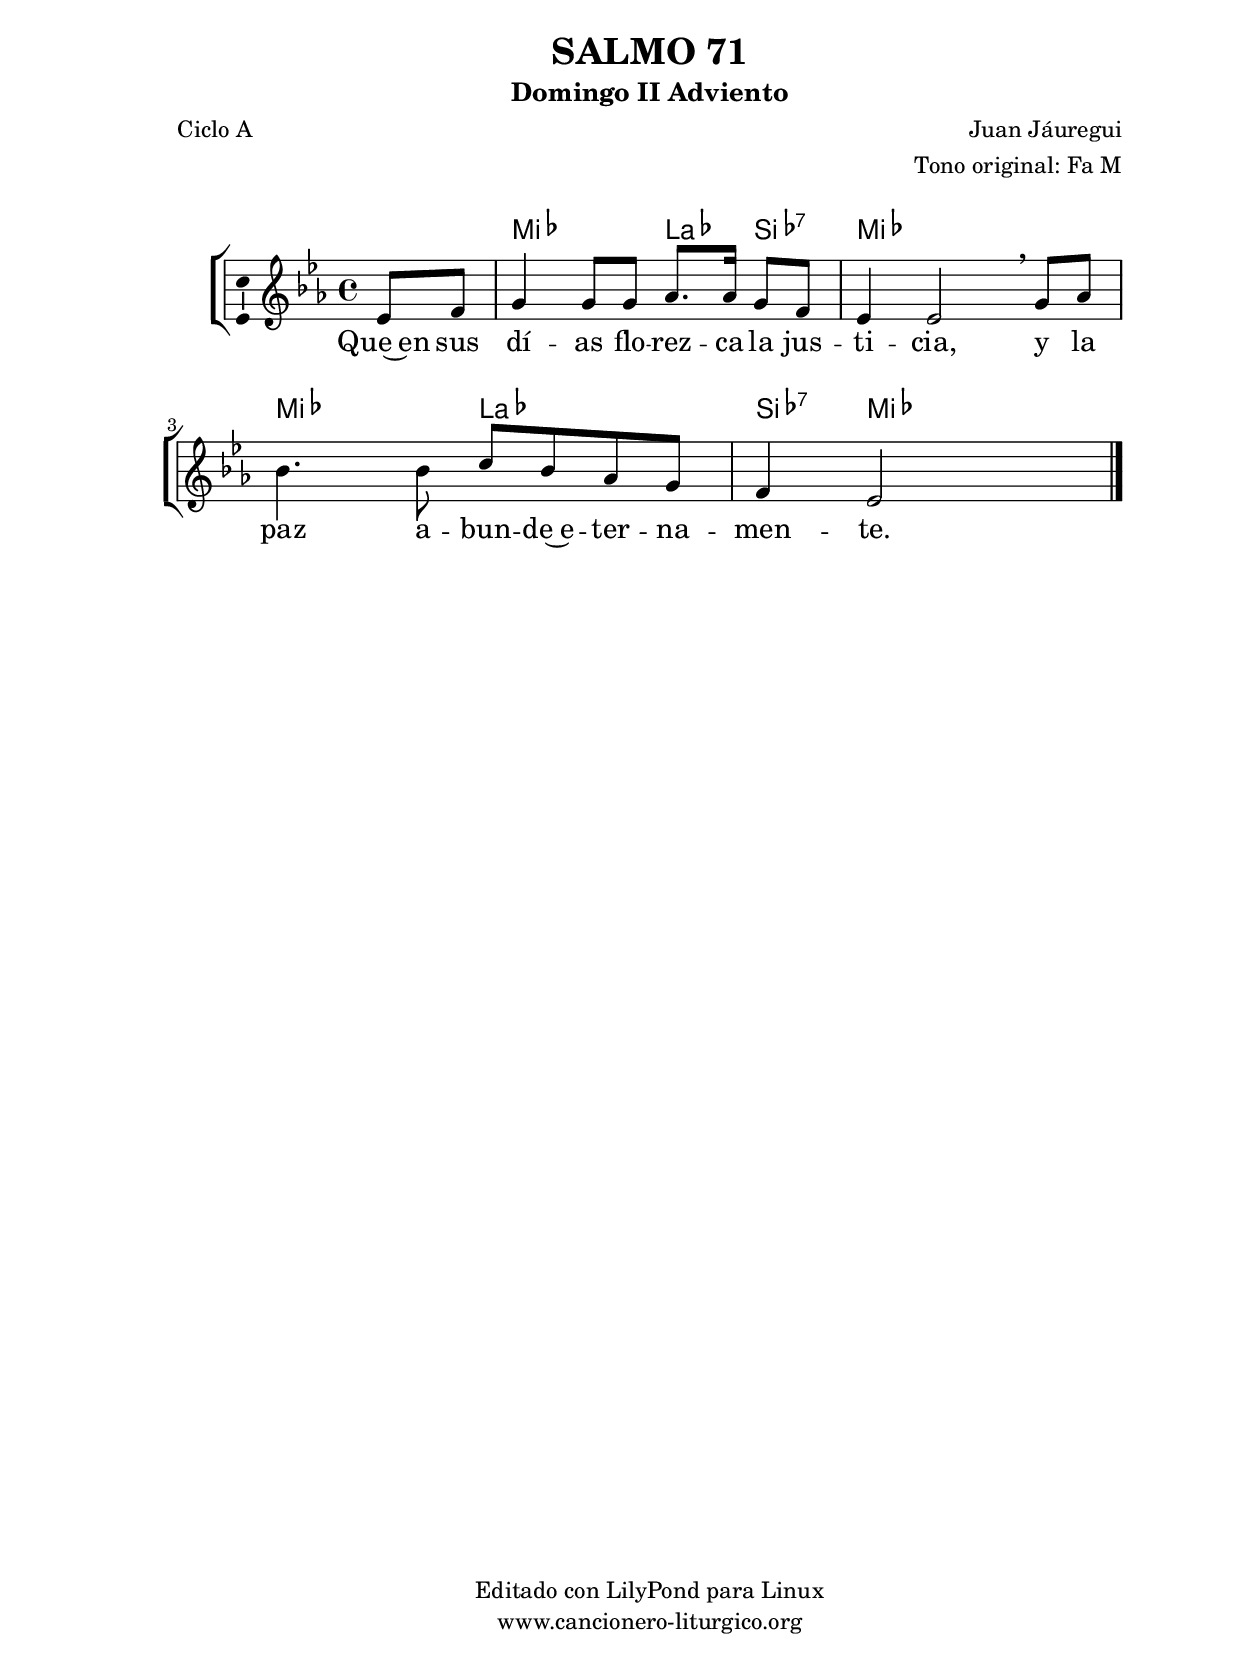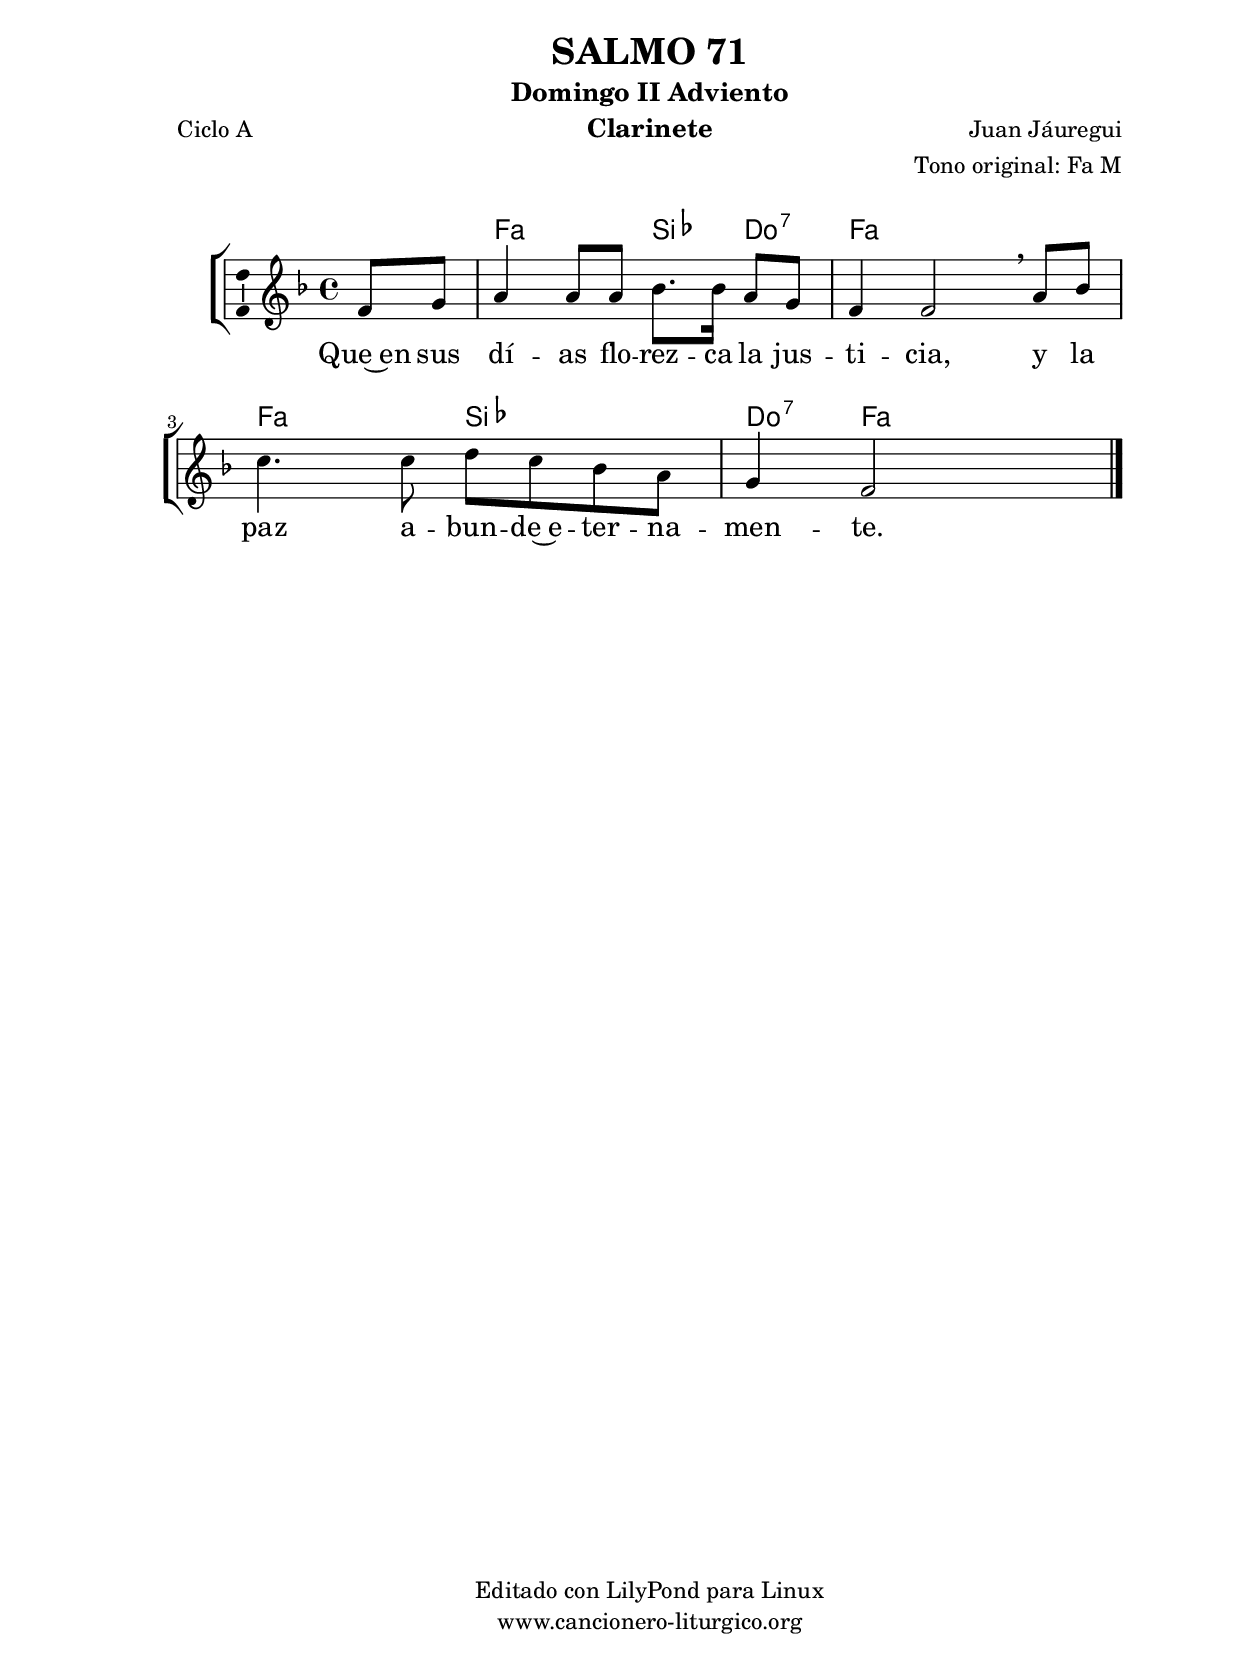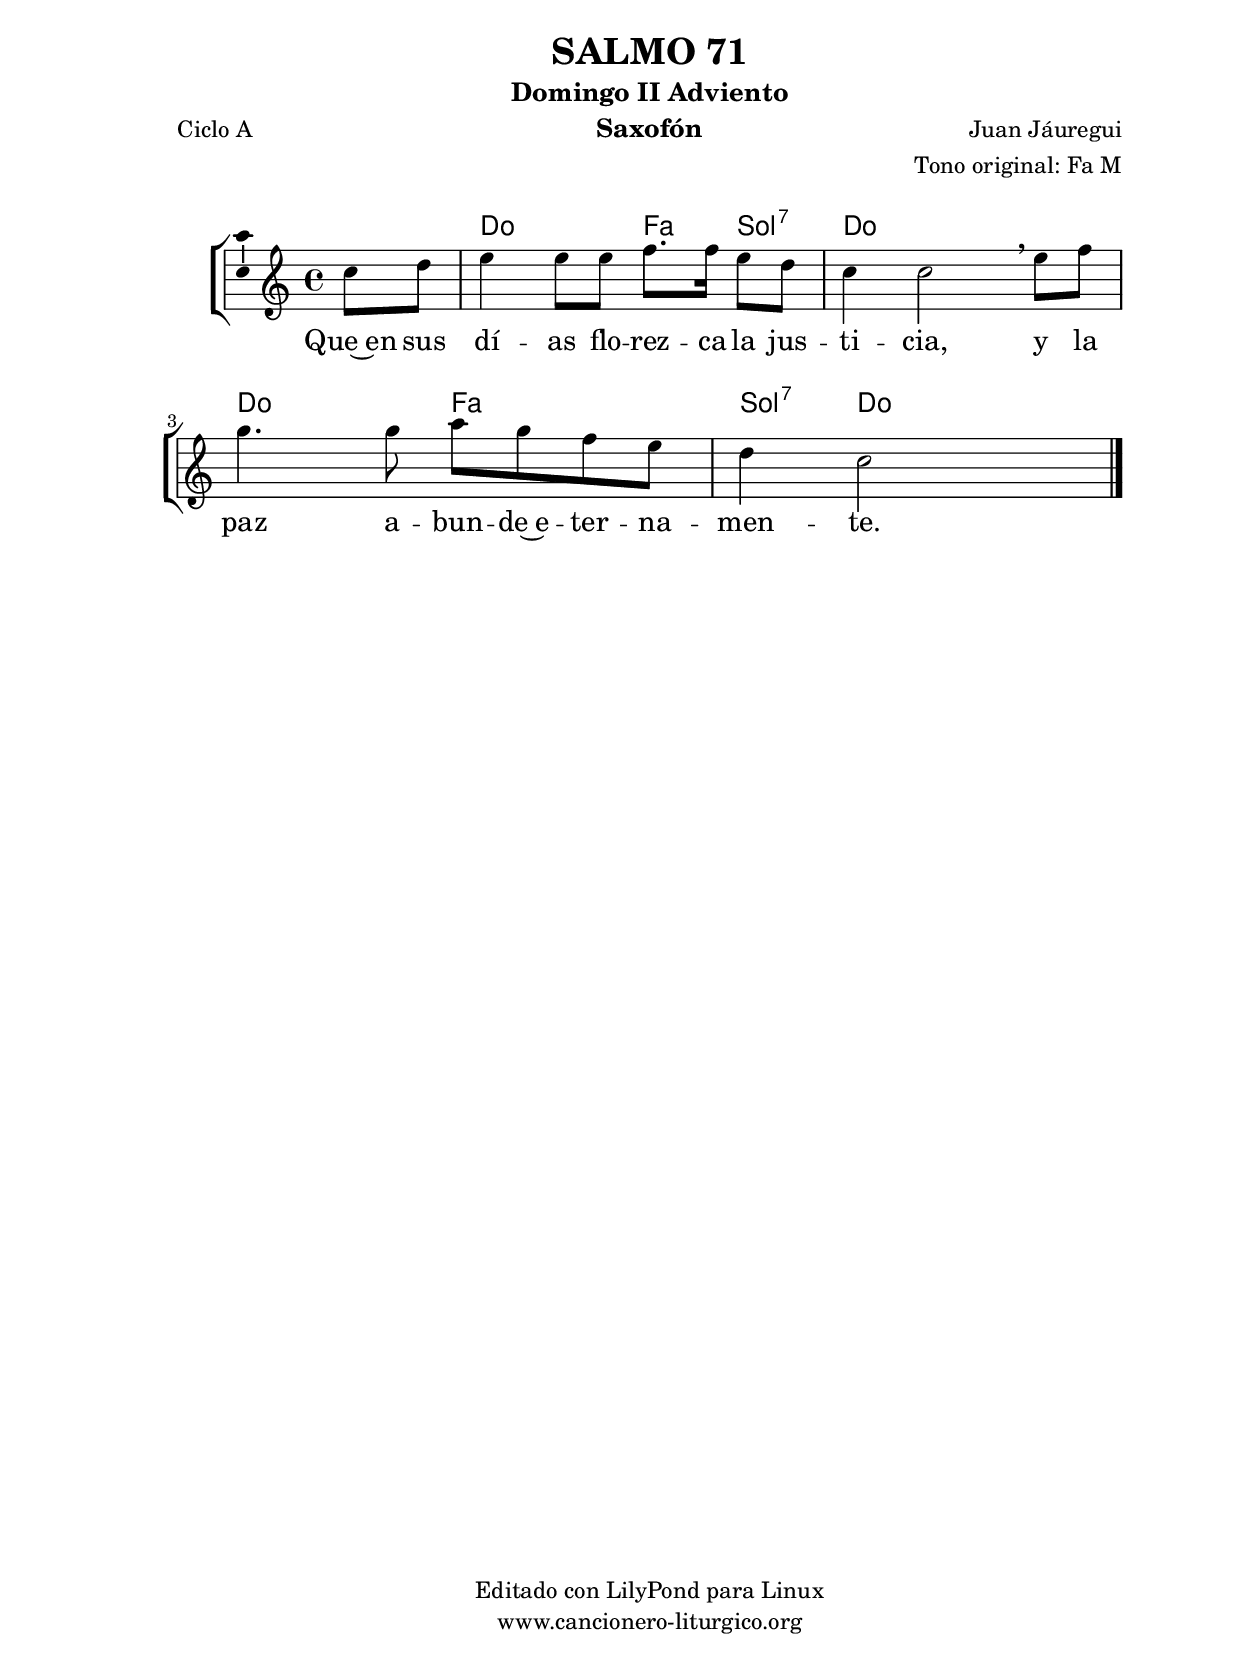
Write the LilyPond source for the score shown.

%
%para convertir .midi en .wav:
%timidity filename.midi -Ow -o finename.wav
%
%
%Para convertir de .wav a .mp3:
%lame -h -m j filename.wav
%
%
%para escuchar el midi:
%timidity nombrefichero.midi
%


%versión de lilypond para la que se ha escrito esta partitura:
\version "2.16.0"

	%Tamaño papel
	#(set-default-paper-size "a4")
	%Tamaño partitura
	#(set-global-staff-size 20)
	%No responde al pulsar sobre una nota
	#(ly:set-option 'point-and-click #f)

%parámetros del encabezamiento:
\header {
	title = "SALMO 71"
	subtitle = "Domingo II Adviento"
	composer = "Juan Jáuregui"
	poet = "Ciclo A"
	meter = ""
	arranger = "Tono original: Fa M"
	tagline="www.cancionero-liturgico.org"
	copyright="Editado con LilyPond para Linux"
	tiempo = "Adviento"
	usos = "Salmo"
	letra = "Que en sus días florezca la justicia, y la paz abunde eternamente."
	}

%parámetros asociados al papel:
\paper  {
	oddHeaderMarkup = \markup {\fill-line { \on-the-fly #not-first-page \fromproperty #'header:title \on-the-fly #not-first-page \fromproperty #'header:composer }}
	evenHeaderMarkup = \markup {\fill-line { \fromproperty #'header:composer \fromproperty #'header:title }}
	#(set-paper-size "a4")
	print-page-number = ##f
	first-page-number = 1
	print-first-page-number = ##f
%	head-separation = 3.0 \cm
	top-margin = 2.0 \cm
	bottom-margin = 0.5\cm
%%%	bottom-margin = -1.0\cm
	left-margin = 3.0 \cm
	line-width = 16.0 \cm 
	indent = 8\mm
	interscoreline = 2.\mm
	between-system-space = 15\mm
%	para que las partituras no llenen la hoja:
	ragged-bottom = ##t
%	idem para la última hoja:
	ragged-last-bottom = ##f
%	para que las partituras llenen el ancho del papel:
	ragged-last = ##f
	after-title-space = 2.5 \cm
%page-count=1
%system-count=8

	%Flexible Vertical Spacing
%	markup-markup-spacing =
%	#'((basic-distance . 15) (minimum-distance . 15) (padding . 3))
	markup-system-spacing =
	#'((basic-distance . 15) (minimum-distance . 15) (padding . 3))
	system-system-spacing =
	#'((basic-distance . 15) (minimum-distance . 15) (padding . 3))
	score-system-spacing =
	#'((basic-distance . 15) (minimum-distance . 15) (padding . 5))
%	top-system-spacing = % header
%	#'((basic-distance . 8) (minimum-distance . 0) (padding . 3))
%	top-markup-spacing =
%	#'((basic-distance . 20) (minimum-distance . 20) (padding . 3))
	last-bottom-spacing = % footer
	#'((basic-distance . 5) (minimum-distance . 5) (padding . 3))
%	score-markup-spacing =
%	#'((basic-distance . 16) (minimum-distance . 13) (padding . 3))

	}


%parámetros que afectan a toda la partitura:
global =  {
	%clave de sol (G):
	\clef G
	%armadura:
	\transpose f ees
	\key f \major
	\tempo 4=90
	\set Score.tempoHideNote = ##t
	}


acordes = {
	\italianChords
	\chordmode {
	\transpose f ees
{

s4
f2 bes4 c:7 f1 f2 bes c4:7 f2.

	}
	}
}

melodia = 
	\transpose f ees
{
	\relative c'{

\time 4/4

\partial4 f8 g
a4 a8 a bes8. bes16 a8 g
f4 f2 \breathe a8 bes
c4. c8 d c bes a
g4 f2 s4

	\bar "|."
	}
	}


texto = \lyricmode {
Que~en sus dí -- as flo -- rez -- ca la jus -- ti -- cia,
y la paz a -- bun -- de~e -- ter -- na -- men -- te.
	}


acordesStaff = \context ChordNames = acordesStaff <<
	\set chordChanges = ##t
	\acordes
	>>


vozStaff = \context Voice = vozStaff
\with {\consists "Ambitus_engraver"}
<<
%	\set Staff.instrumentName = ""
%	\set Staff.shortInstrumentName = ""
%	\set Staff.midiInstrument = #"clarinet"
%	\set Staff.midiInstrument = #"cello"
%	\set Staff.midiInstrument = #"flute"
	\set Staff.midiInstrument = #"electric guitar (jazz)"
%	\set Staff.midiInstrument = #"english horn"
%	\set Staff.midiInstrument = #"violin"
%	\set Staff.midiInstrument = #"glockenspiel"
	\set Staff.midiMinimumVolume = #0.7
	\set Staff.midiMaximumVolume = #0.9
	\global
	\melodia
	>>


textoStaff = \context Lyrics = textoStaff <<
	\lyricsto vozStaff \texto
	>>

\book {
	\score {
		\context ChoirStaff {
			\override StaffGroup.SystemStartBracket #'collapse-height = #1
			\override Score.SystemStartBar #'collapse-height = #1
			<<
			\acordesStaff
			\vozStaff
			\textoStaff
			>>
			}
		\layout {
	    		\context {
				\Lyrics
				\override LyricText #'font-size = #2
				}
	   		 \context {
				\Score
				%fontSize = #3
				\override StaffSymbol #'staff-space = #(magstep +3)
				%\override Beam #'thickness = #0.55
				%\override SpacingSpanner #'spacing-increment = #1.0
				%\override Slur #'height-limit = #1.5
				}
			}
		}
	\score {
		\unfoldRepeats
		\context ChoirStaff {
			<<
			\acordesStaff
			\vozStaff
			>>
			}
		\midi {
	  		\context {
	  			\Score
				tempoWholesPerMinute = #(ly:make-moment 70 4)
				}
			}
		}
	}

%Partitura para clarinete
#(define output-suffix "C")
\book {
	\header{
		instrument = "Clarinete"
		}
	\score {
		\context ChoirStaff {
			\override StaffGroup.SystemStartBracket #'collapse-height = #1
			\override Score.SystemStartBar #'collapse-height = #1
\transpose c d
			<<
			\acordesStaff
			\vozStaff
			\textoStaff
			>>
			}
		\layout {
	    		\context {
				\Lyrics
				\override LyricText #'font-size = #2
				}
	   		 \context {
				\Score
				%fontSize = #3
				\override StaffSymbol #'staff-space = #(magstep +3)
				%\override Beam #'thickness = #0.55
				%\override SpacingSpanner #'spacing-increment = #1.0
				%\override Slur #'height-limit = #1.5
				}
			}
		}
	}

%Partitura para saxofón
#(define output-suffix "S")
\book {
	\header{
		instrument = "Saxofón"
		}
	\score {
		\context ChoirStaff {
			\override StaffGroup.SystemStartBracket #'collapse-height = #1
			\override Score.SystemStartBar #'collapse-height = #1
\transpose c a
			<<
			\acordesStaff
			\vozStaff
			\textoStaff
			>>
			}
		\layout {
	    		\context {
				\Lyrics
				\override LyricText #'font-size = #2
				}
	   		 \context {
				\Score
				%fontSize = #3
				\override StaffSymbol #'staff-space = #(magstep +3)
				%\override Beam #'thickness = #0.55
				%\override SpacingSpanner #'spacing-increment = #1.0
				%\override Slur #'height-limit = #1.5
				}
			}
		}
	}

